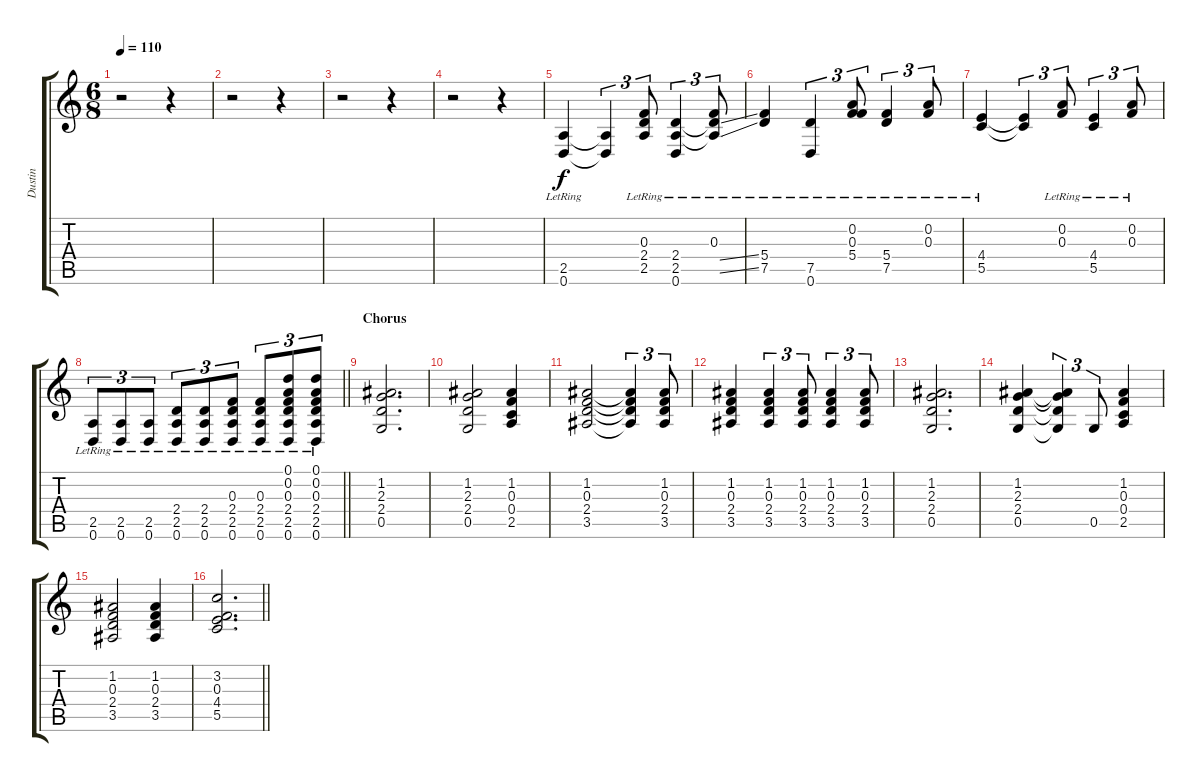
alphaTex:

\track ("Dustin" "Dustin") {instrument acousticguitarsteel}
\staff {score tabs}
\tuning (D4 A3 F3 C3 G2 D2) {hide}
\ts (6 8)
\tempo 110
\clef g2
\ks c
r.2{dy f} r.4 |
r.2 r.4 |
r.2 r.4 |
r.2 r.4 |
(2.5{lr} 0.6{lr}).4 (2.5{t} 0.6{t}).4{tu (3 2)} (0.3{lr} 2.4{lr} 2.5{lr}).8{tu (3 2)} (2.4{lr} 2.5{lr} 0.6{lr}).4{tu (3 2)} (0.3{lr} 2.4{ss t} 2.5{ss t}).8{tu (3 2)} |
(5.4{lr} 7.5{lr}).4 (7.5{lr} 0.6{lr}).4{tu (3 2)} (0.2{lr} 0.3{lr} 5.4{lr}).8{tu (3 2)} (5.4{lr} 7.5{lr}).4{tu (3 2)} (0.2{lr} 0.3{lr}).8{tu (3 2)} |
(4.4{lr} 5.5{lr}).4 (4.4{t} 5.5{t}).4{tu (3 2)} (0.2{lr} 0.3{lr}).8{tu (3 2)} (4.4{lr} 5.5{lr}).4{tu (3 2)} (0.2{lr} 0.3{lr}).8{tu (3 2)} |
\barLineRight lightlight
(2.5{lr} 0.6{lr}).8{tu (3 2)} (2.5{lr} 0.6{lr}).8{tu (3 2)} (2.5{lr} 0.6{lr}).8{tu (3 2)} (2.4{lr} 2.5{lr} 0.6{lr}).8{tu (3 2)} (2.4{lr} 2.5{lr} 0.6{lr}).8{tu (3 2)} (0.3{lr} 2.4{lr} 2.5{lr} 0.6{lr}).8{tu (3 2)} (0.3{lr} 2.4{lr} 2.5{lr} 0.6{lr}).8{tu (3 2)} (0.1{lr} 0.2{lr} 0.3{lr} 2.4{lr} 2.5{lr} 0.6{lr}).8{tu (3 2)} (0.1{lr} 0.2{lr} 0.3{lr} 2.4{lr} 2.5{lr} 0.6{lr}).8{tu (3 2)} |
\section ("" "Chorus")
(1.2 2.3 2.4 0.5).2{d} |
(1.2 2.3 2.4 0.5).2 (1.2 0.3 0.4 2.5).4 |
(1.2 0.3 2.4 3.5).2 (1.2{t} 0.3{t} 2.4{t} 3.5{t}).4{tu (3 2)} (1.2 0.3 2.4 3.5).8{tu (3 2)} |
(1.2 0.3 2.4 3.5).4 (1.2 0.3 2.4 3.5).4{tu (3 2)} (1.2 0.3 2.4 3.5).8{tu (3 2)} (1.2 0.3 2.4 3.5).4{tu (3 2)} (1.2 0.3 2.4 3.5).8{tu (3 2)} |
(1.2 2.3 2.4 0.5).2{d} |
(1.2 2.3 2.4 0.5).4 (1.2{t} 2.3{t} 2.4{t} 0.5{t}).4{tu (3 2)} 0.5.8{tu (3 2)} (1.2 0.3 0.4 2.5).4 |
(1.2 0.3 2.4 3.5).2 (1.2 0.3 2.4 3.5).4 |
\barLineRight lightlight
(3.2 0.3 4.4 5.5).2{d}
